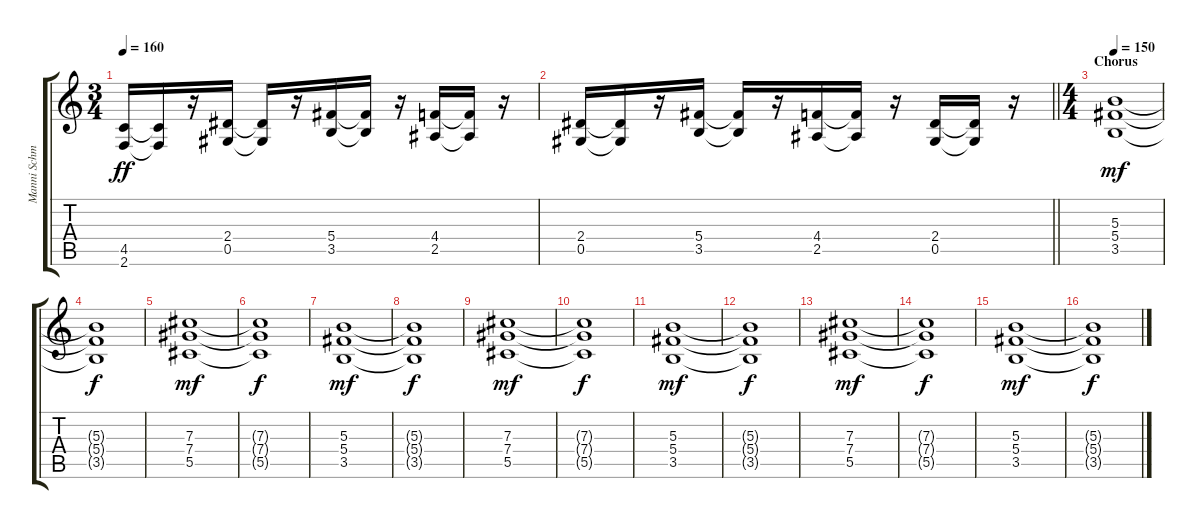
\track ("Manni Schmidt" "Manni Schm") {instrument distortionguitar}
\staff {score tabs}
\tuning (Eb4 Bb3 Gb3 Db3 Ab2 Eb2) {hide}
\ts (3 4)
\tempo 160
\clef g2
\ks c
(4.5 2.6).16{dy ff} (4.5{t} 2.6{t}).16 r.16 (2.4 0.5).16 (2.4{t} 0.5{t}).16 r.16 (5.4 3.5).16 (5.4{t} 3.5{t}).16 r.16 (4.4 2.5).16 (4.4{t} 2.5{t}).16 r.16 |
\barLineRight lightlight
(2.4 0.5).16 (2.4{t} 0.5{t}).16 r.16 (5.4 3.5).16 (5.4{t} 3.5{t}).16 r.16 (4.4 2.5).16 (4.4{t} 2.5{t}).16 r.16 (2.4 0.5).16 (2.4{t} 0.5{t}).16 r.16 |
\ts (4 4)
\section ("" "Chorus")
\tempo 150
(5.3 5.4 3.5).1{dy mf} |
(5.3{t} 5.4{t} 3.5{t}).1{dy f} |
(7.3 7.4 5.5).1{dy mf} |
(7.3{t} 7.4{t} 5.5{t}).1{dy f} |
(5.3 5.4 3.5).1{dy mf} |
(5.3{t} 5.4{t} 3.5{t}).1{dy f} |
(7.3 7.4 5.5).1{dy mf} |
(7.3{t} 7.4{t} 5.5{t}).1{dy f} |
(5.3 5.4 3.5).1{dy mf} |
(5.3{t} 5.4{t} 3.5{t}).1{dy f} |
(7.3 7.4 5.5).1{dy mf} |
(7.3{t} 7.4{t} 5.5{t}).1{dy f} |
(5.3 5.4 3.5).1{dy mf} |
(5.3{t} 5.4{t} 3.5{t}).1{dy f}
